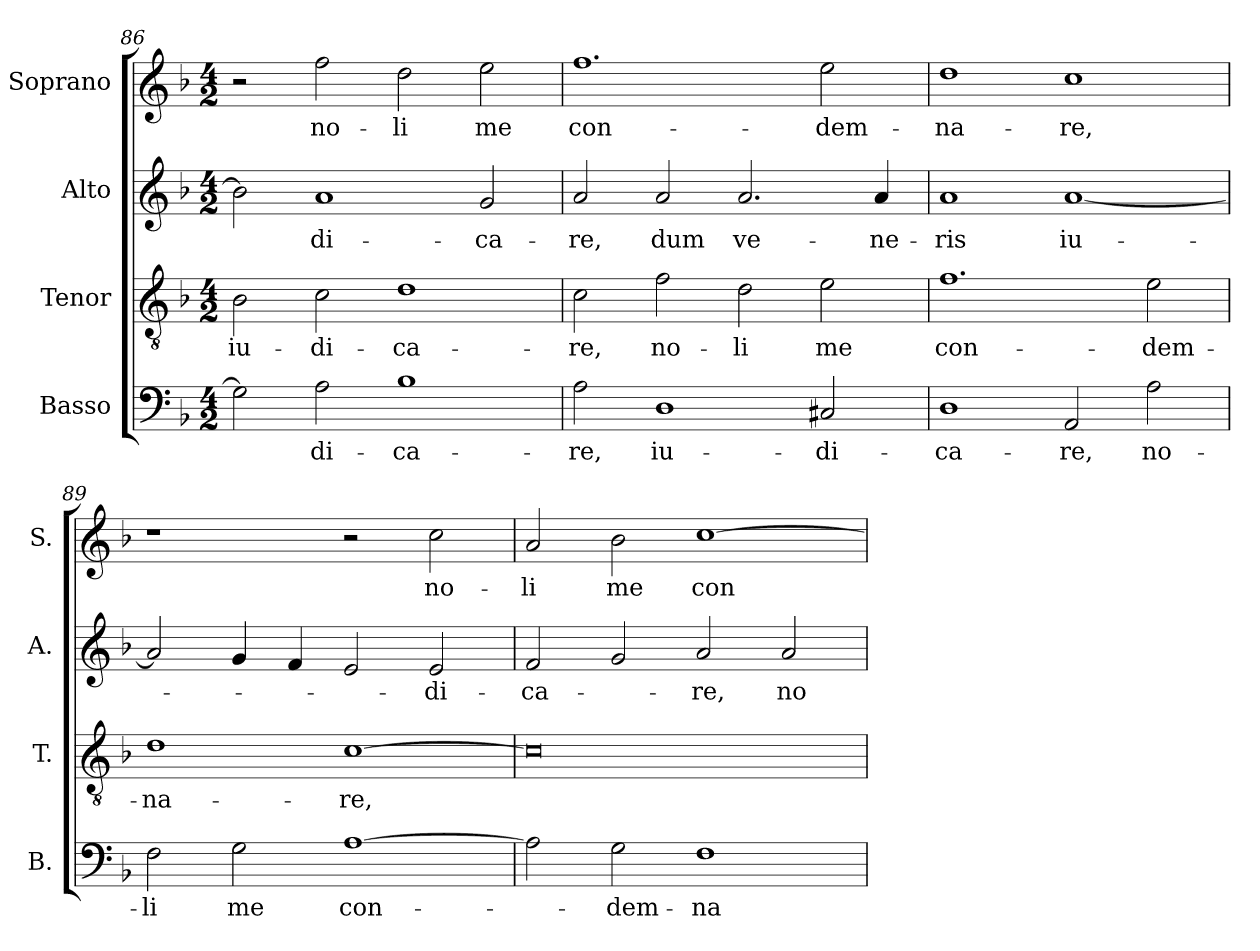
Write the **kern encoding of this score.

**kern	**text	**kern	**text	**kern	**text	**kern	**text
*part4	*part4	*part3	*part3	*part2	*part2	*part1	*part1
*staff4	*staff4	*staff3	*staff3	*staff2	*staff2	*staff1	*staff1
*I"Basso	*	*I"Tenor	*	*I"Alto	*	*I"Soprano	*
*I'B.	*	*I'T.	*	*I'A.	*	*I'S.	*
!!LO:LB:g=z
*clefF4	*	*clefGv2	*	*clefG2	*	*clefG2	*
*	*	*ITrd7c12	*	*	*	*	*
*k[b-]	*	*k[b-]	*	*k[b-]	*	*k[b-]	*
*F:	*	*F:	*	*F:	*	*F:	*
*M4/2	*	*M4/2	*	*M4/2	*	*M4/2	*
=86	=86	=86	=86	=86	=86	=86	=86
!	!	!	!LO:LY:b:color=#000000	!	!	!	!
2Gi\]	.	2BB-i\	iu-	2b-i\]	.	2r	.
!	!LO:LY:b:color=#000000	!	!	!	!	!	!
!	!	!	!LO:LY:b:color=#000000	!	!	!	!
!	!	!	!	!	!LO:LY:b:color=#000000	!	!
!	!	!	!	!	!	!	!LO:LY:b:color=#000000
2Ai\	-di-	2Ci\	-di-	1ai	-di-	2ffi\	no-
!	!LO:LY:b:color=#000000	!	!	!	!	!	!
!	!	!	!LO:LY:b:color=#000000	!	!	!	!
!	!	!	!	!	!	!	!LO:LY:b:color=#000000
1B-i	-ca-	1Di	-ca-	.	.	2ddi\	-li
!	!	!	!	!	!LO:LY:b:color=#000000	!	!
!	!	!	!	!	!	!	!LO:LY:b:color=#000000
.	.	.	.	2gi/	-ca-	2eei\	me
=87	=87	=87	=87	=87	=87	=87	=87
!	!LO:LY:b:color=#000000	!	!	!	!	!	!
!	!	!	!LO:LY:b:color=#000000	!	!	!	!
!	!	!	!	!	!LO:LY:b:color=#000000	!	!
!	!	!	!	!	!	!	!LO:LY:b:color=#000000
2Ai\	-re,	2Ci\	-re,	2ai/	-re,	1.ffi	con-
!	!LO:LY:b:color=#000000	!	!	!	!	!	!
!	!	!	!LO:LY:b:color=#000000	!	!	!	!
!	!	!	!	!	!LO:LY:b:color=#000000	!	!
1Di	iu-	2Fi\	no-	2ai/	dum	.	.
!	!	!	!LO:LY:b:color=#000000	!	!	!	!
!	!	!	!	!	!LO:LY:b:color=#000000	!	!
.	.	2Di\	-li	2.ai/	ve-	.	.
!	!LO:LY:b:color=#000000	!	!	!	!	!	!
!	!	!	!LO:LY:b:color=#000000	!	!	!	!
!	!	!	!	!	!	!	!LO:LY:b:color=#000000
2C#Xi/	-di-	2Ei\	me	.	.	2eei\	-dem-
!	!	!	!	!	!LO:LY:b:color=#000000	!	!
.	.	.	.	4ai/	-ne-	.	.
=88	=88	=88	=88	=88	=88	=88	=88
!	!LO:LY:b:color=#000000	!	!	!	!	!	!
!	!	!	!LO:LY:b:color=#000000	!	!	!	!
!	!	!	!	!	!LO:LY:b:color=#000000	!	!
!	!	!	!	!	!	!	!LO:LY:b:color=#000000
1Di	-ca-	1.Fi	con-	1ai	-ris	1ddi	-na-
!	!LO:LY:b:color=#000000	!	!	!	!	!	!
!	!	!	!	!	!LO:LY:b:color=#000000	!	!
!	!	!	!	!	!	!	!LO:LY:b:color=#000000
2AAi/	-re,	.	.	[1ai	iu-	1cci	-re,
!	!LO:LY:b:color=#000000	!	!	!	!	!	!
!	!	!	!LO:LY:b:color=#000000	!	!	!	!
2Ai\	no-	2Ei\	-dem-	.	.	.	.
=89	=89	=89	=89	=89	=89	=89	=89
!	!LO:LY:b:color=#000000	!	!	!	!	!	!
!	!	!	!LO:LY:b:color=#000000	!	!	!	!
2Fi\	-li	1Di	-na-	2ai/]	.	1r	.
!	!LO:LY:b:color=#000000	!	!	!	!	!	!
2Gi\	me	.	.	4gi/	.	.	.
.	.	.	.	4fi/	.	.	.
!	!LO:LY:b:color=#000000	!	!	!	!	!	!
!	!	!	!LO:LY:b:color=#000000	!	!	!	!
[1Ai	con-	[1Ci	-re,	2ei/	.	2r	.
!	!	!	!	!	!LO:LY:b:color=#000000	!	!
!	!	!	!	!	!	!	!LO:LY:b:color=#000000
.	.	.	.	2ei/	-di-	2cci\	no-
=90	=90	=90	=90	=90	=90	=90	=90
!	!	!	!	!	!LO:LY:b:color=#000000	!	!
!	!	!	!	!	!	!	!LO:LY:b:color=#000000
2Ai\]	.	0Ci]	.	2fi/	-ca-	2ai/	-li
!	!LO:LY:b:color=#000000	!	!	!	!	!	!
!	!	!	!	!	!	!	!LO:LY:b:color=#000000
2Gi\	-dem-	.	.	2gi/	.	2b-i\	me
!	!LO:LY:b:color=#000000	!	!	!	!	!	!
!	!	!	!	!	!LO:LY:b:color=#000000	!	!
!	!	!	!	!	!	!	!LO:LY:b:color=#000000
1Fi	-na-	.	.	2ai/	-re,	[1cci	con-
!	!	!	!	!	!LO:LY:b:color=#000000	!	!
.	.	.	.	2ai/	no-	.	.
=	=	=	=	=	=	=	=
*-	*-	*-	*-	*-	*-	*-	*-
